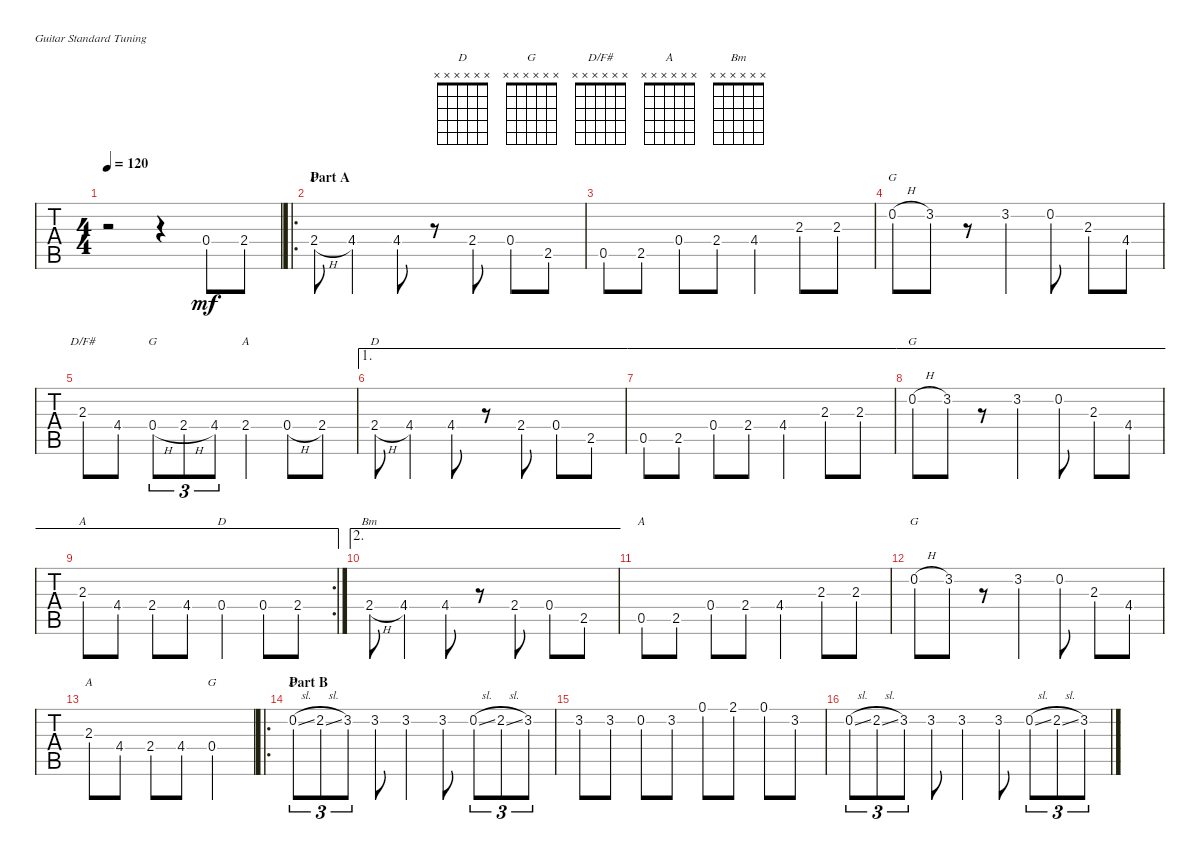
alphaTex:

\defaultSystemsLayout 4
\bracketExtendMode groupsimilarinstruments
\singleTrackTrackNamePolicy hidden
\multiTrackTrackNamePolicy hidden
\otherSystemsTrackNameOrientation horizontal
\track ("Steel Guitar" "S-Gt") {instrument acousticguitarsteel}
\staff {tabs}
\tuning (E4 B3 G3 D3 A2 E2)
\chord ("D" x x x x x x)
\chord ("G" x x x x x x)
\chord ("D/F#" x x x x x x)
\chord ("A" x x x x x x)
\chord ("Bm" x x x x x x)
\ts (4 4)
\tempo 120
\clef g2
\ks c
r.2{dy mf instrument acousticguitarsteel} r.4 0.4.8 2.4.8 |
\ro
\section ("" "Part A")
2.4{h}.8{ch "D"} 4.4.4 4.4.8 r.8 2.4.8 0.4.8 2.5.8 |
0.5.8 2.5.8 0.4.8 2.4.8 4.4.4 2.3.8 2.3.8 |
0.2{h}.8{ch "G"} 3.2.8 r.8 3.2.4 0.2.8 2.3.8 4.4.8 |
2.3.8{ch "D/F#"} 4.4.8 0.4{h}.8{tu (3 2) ch "G"} 2.4{h}.8{tu (3 2)} 4.4.8{tu (3 2)} 2.4.4{ch "A"} 0.4{h}.8 2.4.8 |
\ae 1
2.4{h}.8{ch "D"} 4.4.4 4.4.8 r.8 2.4.8 0.4.8 2.5.8 |
\ae 1
0.5.8 2.5.8 0.4.8 2.4.8 4.4.4 2.3.8 2.3.8 |
\ae 1
0.2{h}.8{ch "G"} 3.2.8 r.8 3.2.4 0.2.8 2.3.8 4.4.8 |
\ae 1
\rc 2
2.3.8{ch "A"} 4.4.8 2.4.8 4.4.8 0.4.4{ch "D"} 0.4.8 2.4.8 |
\ae 2
2.4{h}.8{ch "Bm"} 4.4.4 4.4.8 r.8 2.4.8 0.4.8 2.5.8 |
0.5.8{ch "A"} 2.5.8 0.4.8 2.4.8 4.4.4 2.3.8 2.3.8 |
0.2{h}.8{ch "G"} 3.2.8 r.8 3.2.4 0.2.8 2.3.8 4.4.8 |
2.3.8{ch "A"} 4.4.8 2.4.8 4.4.8 0.4.2{ch "G"} |
\ro
\section ("" "Part B")
0.2{sl}.8{tu (3 2) ch "D"} 2.2{sl}.8{tu (3 2)} 3.2.8{tu (3 2)} 3.2.8 3.2.4 3.2.8 0.2{sl}.8{tu (3 2)} 2.2{sl}.8{tu (3 2)} 3.2.8{tu (3 2)} |
3.2.8 3.2.8 0.2.8 3.2.8 0.1.8 2.1.8 0.1.8 3.2.8 |
0.2{sl}.8{tu (3 2)} 2.2{sl}.8{tu (3 2)} 3.2.8{tu (3 2)} 3.2.8 3.2.4 3.2.8 0.2{sl}.8{tu (3 2)} 2.2{sl}.8{tu (3 2)} 3.2.8{tu (3 2)}
